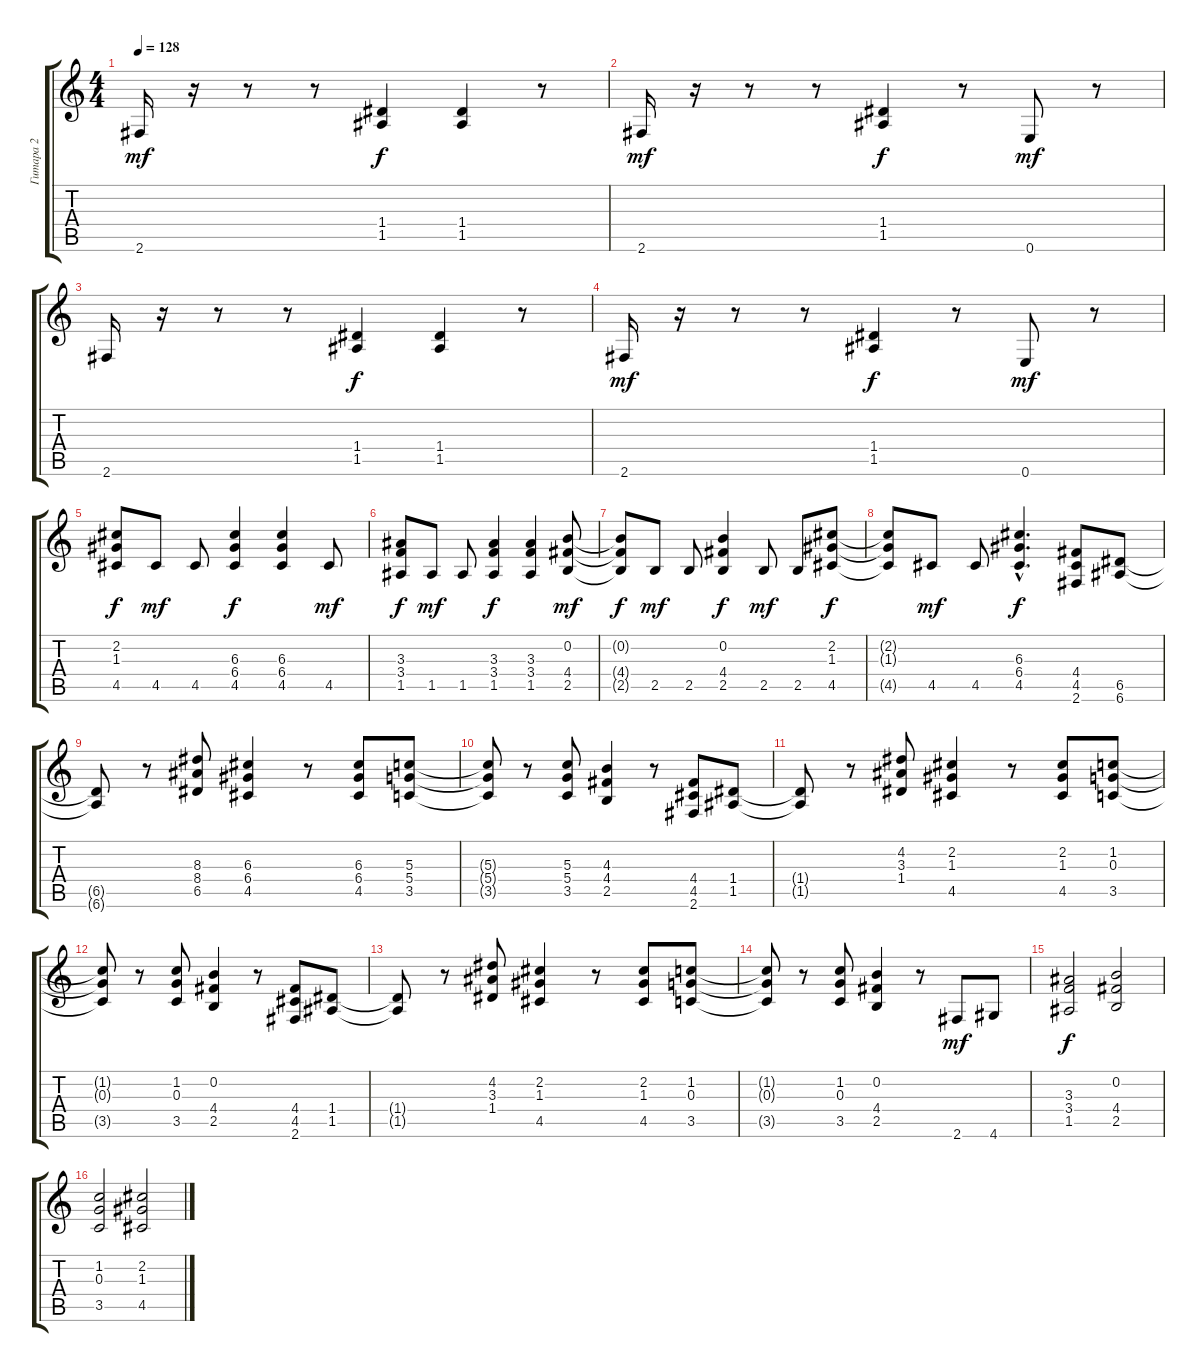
\track ("Гитара 2" "Гитара 2") {instrument overdrivenguitar}
\staff {score tabs}
\tuning (E4 B3 G3 D3 A2 E2) {hide}
\ts (4 4)
\tempo 128
\clef g2
\ks c
2.6.16{dy mf} r.16 r.8 r.8 (1.4 1.5).4{dy f} (1.4 1.5).4 r.8 |
2.6.16{dy mf} r.16 r.8 r.8 (1.4 1.5).4{dy f} r.8 0.6.8{dy mf} r.8 |
2.6.16 r.16 r.8 r.8 (1.4 1.5).4{dy f} (1.4 1.5).4 r.8 |
2.6.16{dy mf} r.16 r.8 r.8 (1.4 1.5).4{dy f} r.8 0.6.8{dy mf} r.8 |
(2.2 1.3 4.5).8{dy f} 4.5.8{dy mf} 4.5.8 (6.3 6.4 4.5).4{dy f} (6.3 6.4 4.5).4 4.5.8{dy mf} |
(3.3 3.4 1.5).8{dy f} 1.5.8{dy mf} 1.5.8 (3.3 3.4 1.5).4{dy f} (3.3 3.4 1.5).4 (0.2 4.4 2.5).8{dy mf} |
(0.2{t} 4.4{t} 2.5{t}).8{dy f} 2.5.8{dy mf} 2.5.8 (0.2 4.4 2.5).4{dy f} 2.5.8{dy mf} 2.5.8 (2.2 1.3 4.5).8{dy f} |
(2.2{t} 1.3{t} 4.5{t}).8 4.5.8{dy mf} 4.5.8 (6.3{hac} 6.4{hac} 4.5{hac}).4{d dy f} (4.4 4.5 2.6).8 (6.5 6.6).8 |
(6.5{t} 6.6{t}).8 r.8 (8.3 8.4 6.5).8 (6.3 6.4 4.5).4 r.8 (6.3 6.4 4.5).8 (5.3 5.4 3.5).8 |
(5.3{t} 5.4{t} 3.5{t}).8 r.8 (5.3 5.4 3.5).8 (4.3 4.4 2.5).4 r.8 (4.4 4.5 2.6).8 (1.4 1.5).8 |
(1.4{t} 1.5{t}).8 r.8 (4.2 3.3 1.4).8 (2.2 1.3 4.5).4 r.8 (2.2 1.3 4.5).8 (1.2 0.3 3.5).8 |
(1.2{t} 0.3{t} 3.5{t}).8 r.8 (1.2 0.3 3.5).8 (0.2 4.4 2.5).4 r.8 (4.4 4.5 2.6).8 (1.4 1.5).8 |
(1.4{t} 1.5{t}).8 r.8 (4.2 3.3 1.4).8 (2.2 1.3 4.5).4 r.8 (2.2 1.3 4.5).8 (1.2 0.3 3.5).8 |
(1.2{t} 0.3{t} 3.5{t}).8 r.8 (1.2 0.3 3.5).8 (0.2 4.4 2.5).4 r.8 2.6.8{dy mf} 4.6.8 |
(3.3 3.4 1.5).2{dy f} (0.2 4.4 2.5).2 |
(1.2 0.3 3.5).2 (2.2 1.3 4.5).2
